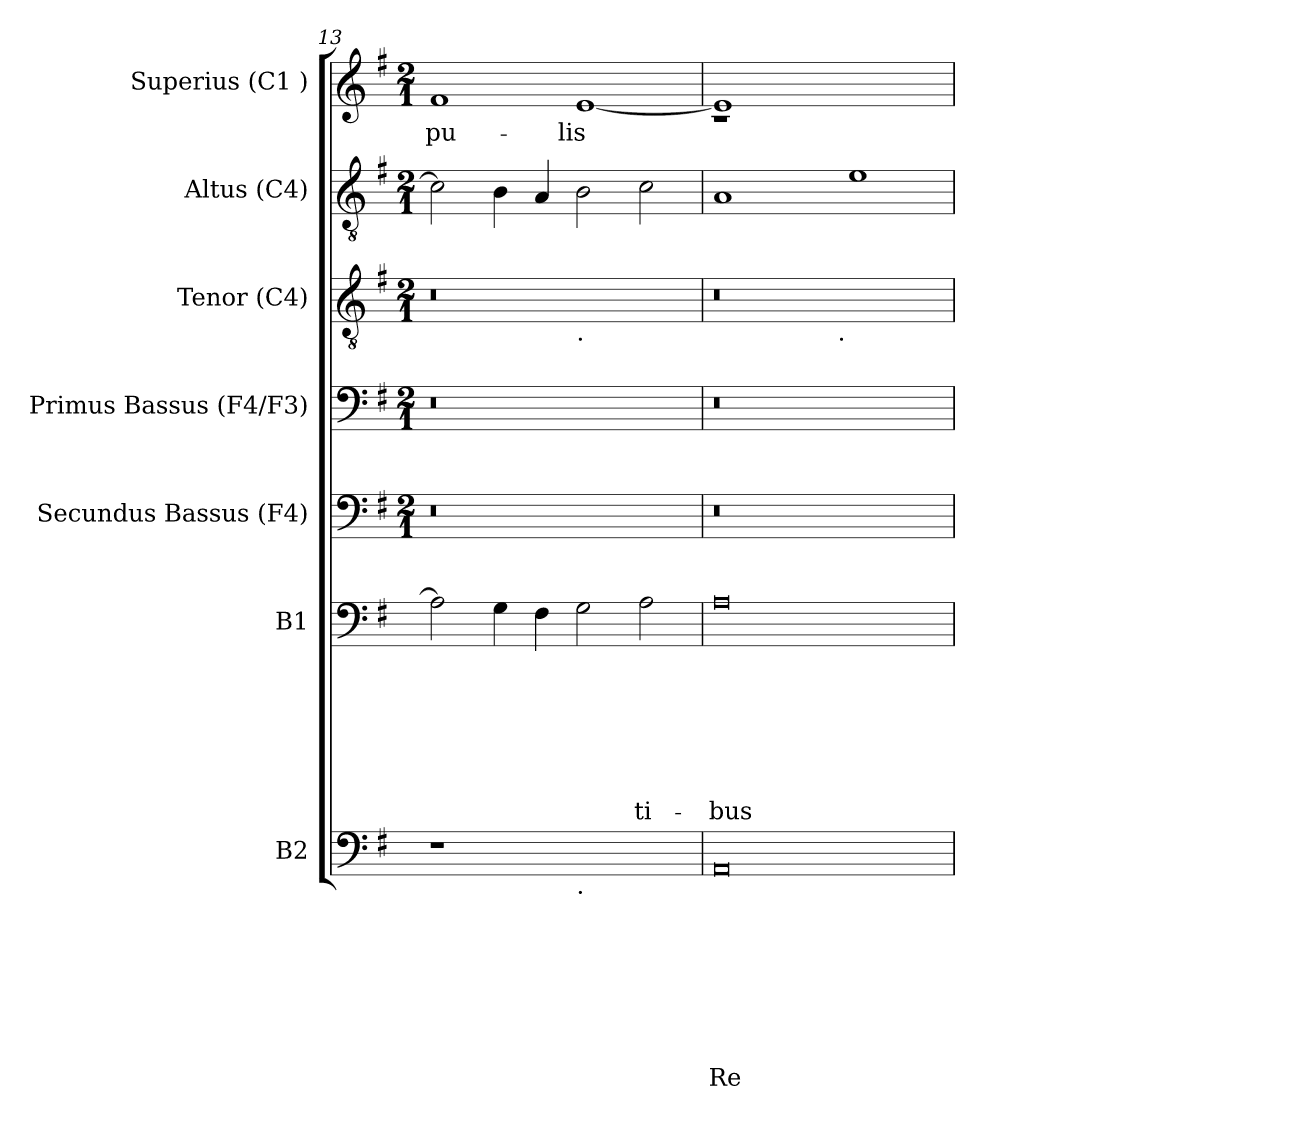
**kern	**text	**text	**text	**text	**text	**text	**text	**text	**kern	**text	**text	**text	**text	**text	**text	**text	**kern	**kern	**kern	**kern	**kern	**text
*part7	*part7	*part7	*part7	*part7	*part7	*part7	*part7	*part7	*part6	*part6	*part6	*part6	*part6	*part6	*part6	*part6	*part5	*part4	*part3	*part2	*part1	*part1
*staff7	*staff7	*staff7	*staff7	*staff7	*staff7	*staff7	*staff7	*staff7	*staff6	*staff6	*staff6	*staff6	*staff6	*staff6	*staff6	*staff6	*staff5	*staff4	*staff3	*staff2	*staff1	*staff1
*I"B2	*	*	*	*	*	*	*	*	*I"B1	*	*	*	*	*	*	*	*I"Secundus Bassus (F4)	*I"Primus Bassus (F4/F3)	*I"Tenor (C4)	*I"Altus (C4)	*I"Superius (C1 )	*
*I'B2	*	*	*	*	*	*	*	*	*I'B1	*	*	*	*	*	*	*	*	*	*I'T.	*I'A.	*I'S.	*
*clefF4	*	*	*	*	*	*	*	*	*clefF4	*	*	*	*	*	*	*	*clefF4	*clefF4	*clefGv2	*clefGv2	*clefG2	*
*	*	*	*	*	*	*	*	*	*	*	*	*	*	*	*	*	*ITrd7c12	*ITrd7c12	*	*	*	*
*k[f#]	*	*	*	*	*	*	*	*	*k[f#]	*	*	*	*	*	*	*	*k[f#]	*k[f#]	*k[f#]	*k[f#]	*k[f#]	*
*G:	*	*	*	*	*	*	*	*	*G:	*	*	*	*	*	*	*	*G:	*G:	*G:	*G:	*G:	*
*	*	*	*	*	*	*	*	*	*	*	*	*	*	*	*	*	*M2/1	*M2/1	*M2/1	*M2/1	*M2/1	*
=13	=13	=13	=13	=13	=13	=13	=13	=13	=13	=13	=13	=13	=13	=13	=13	=13	=13	=13	=13	=13	=13	=13
!	!	!	!	!	!	!	!	!	!	!	!	!	!	!	!	!	!	!	!	!	!	!LO:LY:b
*	*	*	*	*	*	*	*	*	*	*	*	*	*	*	*	*	*	*	*^	*	*	*
1r	.	.	.	.	.	.	.	.	2A\]	.	.	.	.	.	.	.	0r	0r	0r	1ryy	2c\]	1f#	-pu-
.	.	.	.	.	.	.	.	.	4G\	.	.	.	.	.	.	.	.	.	.	.	4B\	.	.
.	.	.	.	.	.	.	.	.	4F#\	.	.	.	.	.	.	.	.	.	.	.	4A/	.	.
!	!	!	!	!	!	!	!	!	!	!	!	!	!	!	!	!	!	!	!	!LO:TX:b:t=.	!	!	!
!LO:TX:b:t=.	!	!	!	!	!	!	!	!	!	!	!	!	!	!	!	!	!	!	!	!	!	!	!
!	!	!	!	!	!	!	!	!	!	!	!	!	!	!	!	!	!	!	!	!	!	!	!LO:LY:b
1ryy	.	.	.	.	.	.	.	.	2G\	.	.	.	.	.	.	.	.	.	.	1ryy	2B\	[<1e	-lis
!	!	!	!	!	!	!	!	!	!	!	!	!	!	!	!	!LO:LY:b	!	!	!	!	!	!	!
.	.	.	.	.	.	.	.	.	2A\	.	.	.	.	.	.	-ti-	.	.	.	.	2c\	.	.
=14	=14	=14	=14	=14	=14	=14	=14	=14	=14	=14	=14	=14	=14	=14	=14	=14	=14	=14	=14	=14	=14	=14	=14
*	*	*	*	*	*	*	*	*	*	*	*	*	*	*	*	*	*	*	*	*	*	*^	*
!	!	!	!	!	!	!	!	!LO:LY:b:rj	!	!	!	!	!	!	!	!LO:LY:b	!	!	!	!	!	!	!LO:N:vis=1	!
0AA	.	.	.	.	.	.	.	Re-	0A	.	.	.	.	.	.	-bus	0r	0r	0r	2ryy	1A	1e]	0rc	.
.	.	.	.	.	.	.	.	.	.	.	.	.	.	.	.	.	.	.	.	4...ryy	.	.	.	.
!	!	!	!	!	!	!	!	!	!	!	!	!	!	!	!	!	!	!	!	!LO:TX:b:t=.	!	!	!	!
.	.	.	.	.	.	.	.	.	.	.	.	.	.	.	.	.	.	.	.	1ryy	.	.	.	.
.	.	.	.	.	.	.	.	.	.	.	.	.	.	.	.	.	.	.	.	.	1e	1ryy	.	.
.	.	.	.	.	.	.	.	.	.	.	.	.	.	.	.	.	.	.	.	32ryy	.	.	.	.
*	*	*	*	*	*	*	*	*	*	*	*	*	*	*	*	*	*	*	*v	*v	*	*v	*v	*
=	=	=	=	=	=	=	=	=	=	=	=	=	=	=	=	=	=	=	=	=	=	=
*-	*-	*-	*-	*-	*-	*-	*-	*-	*-	*-	*-	*-	*-	*-	*-	*-	*-	*-	*-	*-	*-	*-
